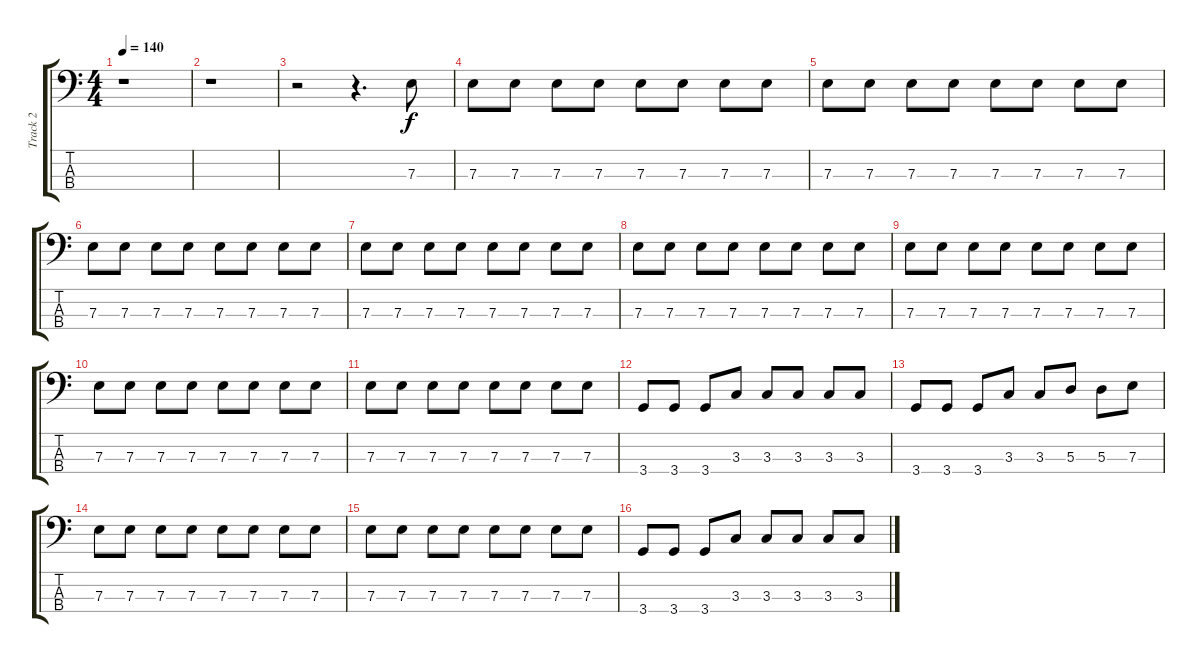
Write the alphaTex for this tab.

\track ("Track 2" "Track 2") {instrument electricbasspick}
\staff {score tabs}
\tuning (G2 D2 A1 E1) {hide}
\ts (4 4)
\tempo 140
\clef f4
\ks c
r.1{dy f instrument electricbasspick} |
r.1 |
r.2 r.4{d} 7.3.8 |
7.3.8 7.3.8 7.3.8 7.3.8 7.3.8 7.3.8 7.3.8 7.3.8 |
7.3.8 7.3.8 7.3.8 7.3.8 7.3.8 7.3.8 7.3.8 7.3.8 |
7.3.8 7.3.8 7.3.8 7.3.8 7.3.8 7.3.8 7.3.8 7.3.8 |
7.3.8 7.3.8 7.3.8 7.3.8 7.3.8 7.3.8 7.3.8 7.3.8 |
7.3.8 7.3.8 7.3.8 7.3.8 7.3.8 7.3.8 7.3.8 7.3.8 |
7.3.8 7.3.8 7.3.8 7.3.8 7.3.8 7.3.8 7.3.8 7.3.8 |
7.3.8 7.3.8 7.3.8 7.3.8 7.3.8 7.3.8 7.3.8 7.3.8 |
7.3.8 7.3.8 7.3.8 7.3.8 7.3.8 7.3.8 7.3.8 7.3.8 |
3.4.8 3.4.8 3.4.8 3.3.8 3.3.8 3.3.8 3.3.8 3.3.8 |
3.4.8 3.4.8 3.4.8 3.3.8 3.3.8 5.3.8 5.3.8 7.3.8 |
7.3.8 7.3.8 7.3.8 7.3.8 7.3.8 7.3.8 7.3.8 7.3.8 |
7.3.8 7.3.8 7.3.8 7.3.8 7.3.8 7.3.8 7.3.8 7.3.8 |
3.4.8 3.4.8 3.4.8 3.3.8 3.3.8 3.3.8 3.3.8 3.3.8
